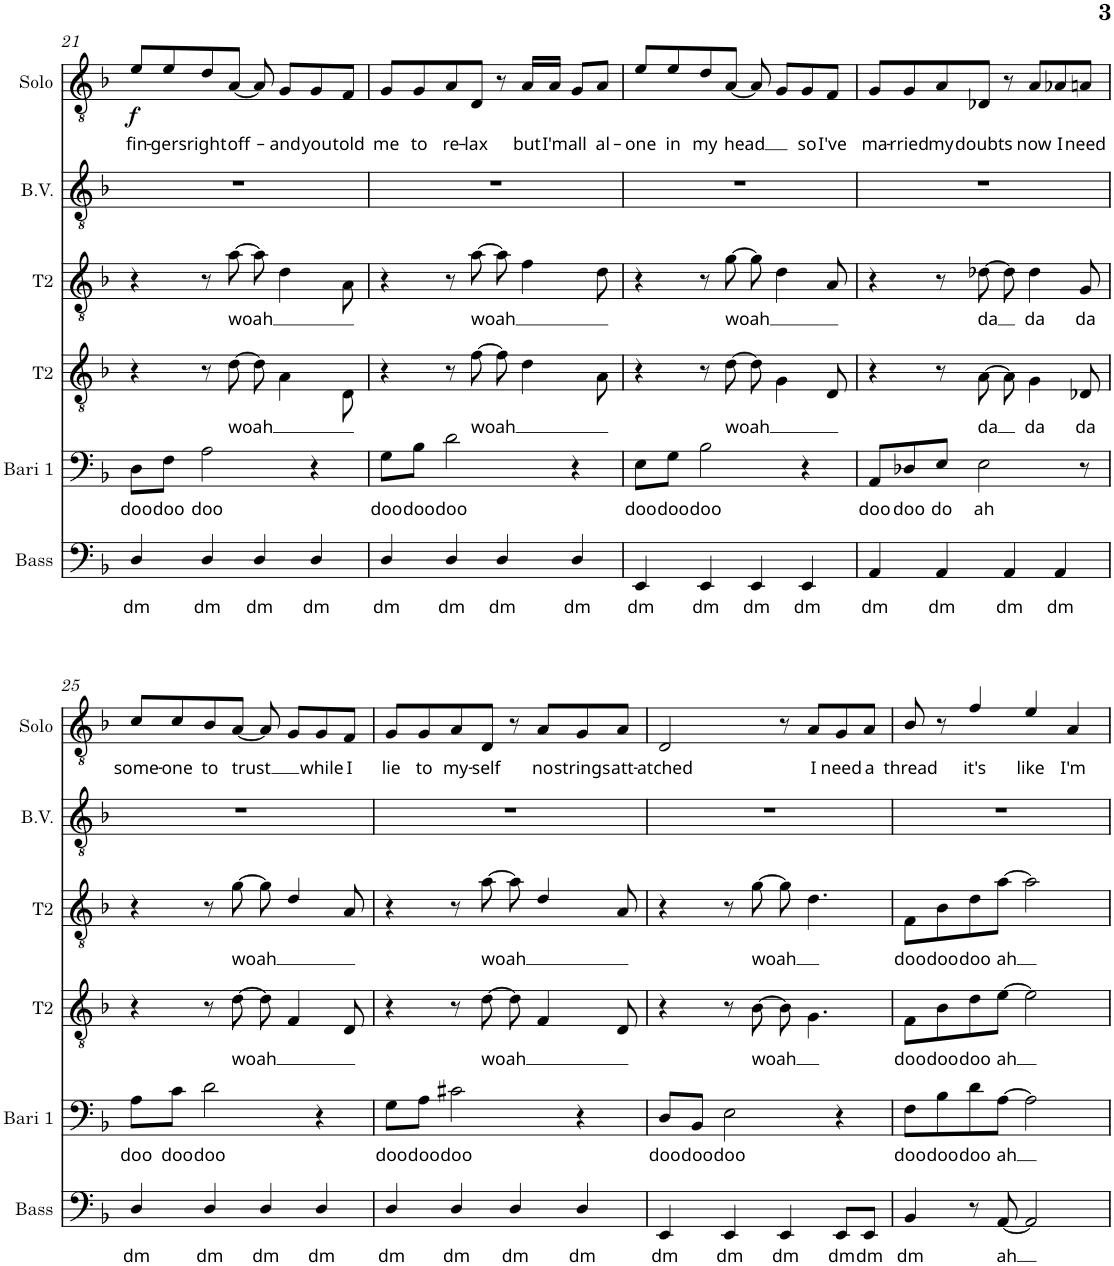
**kern	**text	**kern	**text	**kern	**text	**kern	**text	**kern	**kern	**text	**dynam
*part6	*part6	*part5	*part5	*part4	*part4	*part3	*part3	*part2	*part1	*part1	*part1
*staff6	*staff6	*staff5	*staff5	*staff4	*staff4	*staff3	*staff3	*staff2	*staff1	*staff1	*staff1
*I"Bass Guitar	*	*I"Baritone 1	*	*I"Tenor 2	*	*I"Tenor 1	*	*I"Backing Vocals	*I"Solo	*	*
*I'Bass	*	*I'Bari 1	*	*I'T2	*	*I'T2	*	*I'B.V.	*I'Solo	*	*
!!LO:PB:g=z
*clefF4	*	*clefF4	*	*clefGv2	*	*clefGv2	*	*clefGv2	*clefGv2	*	*
*Trd7c12	*	*	*	*	*	*	*	*	*	*	*
*k[b-]	*	*k[b-]	*	*k[b-]	*	*k[b-]	*	*k[b-]	*k[b-]	*	*
*M4/4	*	*M4/4	*	*M4/4	*	*M4/4	*	*M4/4	*M4/4	*	*
=21	=21	=21	=21	=21	=21	=21	=21	=21	=21	=21	=21
!	!LO:LY:b	!	!LO:LY:b	!	!	!	!	!	!	!LO:LY:b	!LO:DY:b
4D/	dm	8D\L	doo	4r	.	4r	.	1r	8e/L	fin-	f
!	!	!	!LO:LY:b	!	!	!	!	!	!	!LO:LY:b	!
.	.	8F\J	doo	.	.	.	.	.	8e/	-gers	.
!	!LO:LY:b	!	!LO:LY:b	!	!	!	!	!	!	!LO:LY:b	!
4D/	dm	2A\	doo	8r	.	8r	.	.	8d/	right	.
!	!	!	!	!	!LO:LY:b	!	!LO:LY:b	!	!	!LO:LY:b	!
.	.	.	.	[8d\	woah	[8a\	woah	.	[8A/J	off-	.
!	!LO:LY:b	!	!	!	!	!	!	!	!	!	!
4D/	dm	.	.	8d\]	.	8a\]	.	.	8A/]	.	.
!	!	!	!	!	!	!	!	!	!	!LO:LY:b	!
.	.	.	.	4A\	.	4d\	.	.	8G/L	-and	.
!	!LO:LY:b	!	!	!	!	!	!	!	!	!LO:LY:b	!
4D/	dm	4r	.	.	.	.	.	.	8G/	you	.
!	!	!	!	!	!	!	!	!	!	!LO:LY:b	!
.	.	.	.	8D\	.	8A\	.	.	8F/J	told	.
=22	=22	=22	=22	=22	=22	=22	=22	=22	=22	=22	=22
!	!LO:LY:b	!	!LO:LY:b	!	!	!	!	!	!	!LO:LY:b	!
4D/	dm	8G\L	doo	4r	.	4r	.	1r	8G/L	me	.
!	!	!	!LO:LY:b	!	!	!	!	!	!	!LO:LY:b	!
.	.	8B-\J	doo	.	.	.	.	.	8G/	to	.
!	!LO:LY:b	!	!LO:LY:b	!	!	!	!	!	!	!LO:LY:b	!
4D/	dm	2d\	doo	8r	.	8r	.	.	8A/	re-	.
!	!	!	!	!	!LO:LY:b	!	!LO:LY:b	!	!	!LO:LY:b	!
.	.	.	.	[8f\	woah	[8a\	woah	.	8D/J	-lax	.
!	!LO:LY:b	!	!	!	!	!	!	!	!	!	!
4D/	dm	.	.	8f\]	.	8a\]	.	.	8r	.	.
!	!	!	!	!	!	!	!	!	!	!LO:LY:b	!
.	.	.	.	4d\	.	4f\	.	.	16A/LL	but	.
!	!	!	!	!	!	!	!	!	!	!LO:LY:b	!
.	.	.	.	.	.	.	.	.	16A/JJ	I'm	.
!	!LO:LY:b	!	!	!	!	!	!	!	!	!LO:LY:b	!
4D/	dm	4r	.	.	.	.	.	.	8G/L	all	.
!	!	!	!	!	!	!	!	!	!	!LO:LY:b	!
.	.	.	.	8A\	.	8d\	.	.	8A/J	al-	.
=23	=23	=23	=23	=23	=23	=23	=23	=23	=23	=23	=23
!	!LO:LY:b	!	!LO:LY:b	!	!	!	!	!	!	!LO:LY:b	!
4EE/	dm	8E\L	doo	4r	.	4r	.	1r	8e/L	-one	.
!	!	!	!LO:LY:b	!	!	!	!	!	!	!LO:LY:b	!
.	.	8G\J	doo	.	.	.	.	.	8e/	in	.
!	!LO:LY:b	!	!LO:LY:b	!	!	!	!	!	!	!LO:LY:b	!
4EE/	dm	2B-\	doo	8r	.	8r	.	.	8d/	my	.
!	!	!	!	!	!LO:LY:b	!	!LO:LY:b	!	!	!LO:LY:b	!
.	.	.	.	[8d\	woah	[8g\	woah	.	[8A/J	head	.
!	!LO:LY:b	!	!	!	!	!	!	!	!	!	!
4EE/	dm	.	.	8d\]	.	8g\]	.	.	8A/]	.	.
.	.	.	.	4G\	.	4d\	.	.	8G/L	.	.
!	!LO:LY:b	!	!	!	!	!	!	!	!	!LO:LY:b	!
4EE/	dm	4r	.	.	.	.	.	.	8G/	so	.
!	!	!	!	!	!	!	!	!	!	!LO:LY:b	!
.	.	.	.	8D/	.	8A/	.	.	8F/J	I've	.
=24	=24	=24	=24	=24	=24	=24	=24	=24	=24	=24	=24
!	!LO:LY:b	!	!LO:LY:b	!	!	!	!	!	!	!LO:LY:b	!
4AA/	dm	8AA/L	doo	4r	.	4r	.	1r	8G/L	ma-	.
!	!	!	!LO:LY:b	!	!	!	!	!	!	!LO:LY:b	!
.	.	8D-X/	doo	.	.	.	.	.	8G/	-rried	.
!	!LO:LY:b	!	!LO:LY:b	!	!	!	!	!	!	!LO:LY:b	!
4AA/	dm	8E/J	do	8r	.	8r	.	.	8A/	my	.
!	!	!	!LO:LY:b	!	!LO:LY:b	!	!LO:LY:b	!	!	!LO:LY:b	!
.	.	2E\	ah	[8A\	da	[8d-X\	da	.	8D-X/J	doubts	.
!	!LO:LY:b	!	!	!	!	!	!	!	!	!	!
4AA/	dm	.	.	8A\]	.	8d-\]	.	.	8r	.	.
!	!	!	!	!	!LO:LY:b	!	!LO:LY:b	!	!	!LO:LY:b	!
.	.	.	.	4G\	da	4d-\	da	.	8A/L	now	.
!	!LO:LY:b	!	!	!	!	!	!	!	!	!LO:LY:b	!
4AA/	dm	.	.	.	.	.	.	.	8A-X/	I	.
!	!	!	!	!	!LO:LY:b	!	!LO:LY:b	!	!	!LO:LY:b	!
.	.	8r	.	8D-X/	da	8G/	da	.	8An/J	need	.
!!LO:LB:g=z
=25	=25	=25	=25	=25	=25	=25	=25	=25	=25	=25	=25
!	!LO:LY:b	!	!LO:LY:b	!	!	!	!	!	!	!LO:LY:b	!
4D/	dm	8A\L	doo	4r	.	4r	.	1r	8c/L	some-	.
!	!	!	!LO:LY:b	!	!	!	!	!	!	!LO:LY:b	!
.	.	8c\J	doo	.	.	.	.	.	8c/	-one	.
!	!LO:LY:b	!	!LO:LY:b	!	!	!	!	!	!	!LO:LY:b	!
4D/	dm	2d\	doo	8r	.	8r	.	.	8B-/	to	.
!	!	!	!	!	!LO:LY:b	!	!LO:LY:b	!	!	!LO:LY:b	!
.	.	.	.	[8d\	woah	[8g\	woah	.	[8A/J	trust	.
!	!LO:LY:b	!	!	!	!	!	!	!	!	!	!
4D/	dm	.	.	8d\]	.	8g\]	.	.	8A/]	.	.
.	.	.	.	4F/	.	4d/	.	.	8G/L	.	.
!	!LO:LY:b	!	!	!	!	!	!	!	!	!LO:LY:b	!
4D/	dm	4r	.	.	.	.	.	.	8G/	while	.
!	!	!	!	!	!	!	!	!	!	!LO:LY:b	!
.	.	.	.	8D/	.	8A/	.	.	8F/J	I	.
=26	=26	=26	=26	=26	=26	=26	=26	=26	=26	=26	=26
!	!LO:LY:b	!	!LO:LY:b	!	!	!	!	!	!	!LO:LY:b	!
4D/	dm	8G\L	doo	4r	.	4r	.	1r	8G/L	lie	.
!	!	!	!LO:LY:b	!	!	!	!	!	!	!LO:LY:b	!
.	.	8A\J	doo	.	.	.	.	.	8G/	to	.
!	!LO:LY:b	!	!LO:LY:b	!	!	!	!	!	!	!LO:LY:b	!
4D/	dm	2c#X\	doo	8r	.	8r	.	.	8A/	my-	.
!	!	!	!	!	!LO:LY:b	!	!LO:LY:b	!	!	!LO:LY:b	!
.	.	.	.	[8d\	woah	[8a\	woah	.	8D/J	-self	.
!	!LO:LY:b	!	!	!	!	!	!	!	!	!	!
4D/	dm	.	.	8d\]	.	8a\]	.	.	8r	.	.
!	!	!	!	!	!	!	!	!	!	!LO:LY:b	!
.	.	.	.	4F/	.	4d/	.	.	8A/L	no	.
!	!LO:LY:b	!	!	!	!	!	!	!	!	!LO:LY:b	!
4D/	dm	4r	.	.	.	.	.	.	8G/	strings	.
!	!	!	!	!	!	!	!	!	!	!LO:LY:b	!
.	.	.	.	8D/	.	8A/	.	.	8A/J	att-	.
=27	=27	=27	=27	=27	=27	=27	=27	=27	=27	=27	=27
!	!LO:LY:b	!	!LO:LY:b	!	!	!	!	!	!	!LO:LY:b	!
4EE/	dm	8D/L	doo	4r	.	4r	.	1r	2D/	-atched	.
!	!	!	!LO:LY:b	!	!	!	!	!	!	!	!
.	.	8BB-/J	doo	.	.	.	.	.	.	.	.
!	!LO:LY:b	!	!LO:LY:b	!	!	!	!	!	!	!	!
4EE/	dm	2E\	doo	8r	.	8r	.	.	.	.	.
!	!	!	!	!	!LO:LY:b	!	!LO:LY:b	!	!	!	!
.	.	.	.	[8B-\	woah	[8g\	woah	.	.	.	.
!	!LO:LY:b	!	!	!	!	!	!	!	!	!	!
4EE/	dm	.	.	8B-\]	.	8g\]	.	.	8r	.	.
!	!	!	!	!	!	!	!	!	!	!LO:LY:b	!
.	.	.	.	4.G\	.	4.d\	.	.	8A/L	I	.
!	!LO:LY:b	!	!	!	!	!	!	!	!	!LO:LY:b	!
8EE/L	dm	4r	.	.	.	.	.	.	8G/	need	.
!	!LO:LY:b	!	!	!	!	!	!	!	!	!LO:LY:b	!
8EE/J	dm	.	.	.	.	.	.	.	8A/J	a	.
=28	=28	=28	=28	=28	=28	=28	=28	=28	=28	=28	=28
!	!LO:LY:b	!	!LO:LY:b	!	!LO:LY:b	!	!LO:LY:b	!	!	!LO:LY:b	!
4BB-/	dm	8F\L	doo	8F\L	doo	8F\L	doo	1r	8B-/	thread	.
!	!	!	!LO:LY:b	!	!LO:LY:b	!	!LO:LY:b	!	!	!	!
.	.	8B-\	doo	8B-\	doo	8B-\	doo	.	8r	.	.
!	!	!	!LO:LY:b	!	!LO:LY:b	!	!LO:LY:b	!	!	!LO:LY:b	!
8r	.	8d\	doo	8d\	doo	8d\	doo	.	4f/	it's	.
!	!LO:LY:b	!	!LO:LY:b	!	!LO:LY:b	!	!LO:LY:b	!	!	!	!
[8AA/	ah	[8A\J	ah	[8e\J	ah	[8a\J	ah	.	.	.	.
!	!	!	!	!	!	!	!	!	!	!LO:LY:b	!
2AA/]	.	2A\]	.	2e\]	.	2a\]	.	.	4e/	like	.
!	!	!	!	!	!	!	!	!	!	!LO:LY:b	!
.	.	.	.	.	.	.	.	.	4A/	I'm	.
=	=	=	=	=	=	=	=	=	=	=	=
*-	*-	*-	*-	*-	*-	*-	*-	*-	*-	*-	*-
